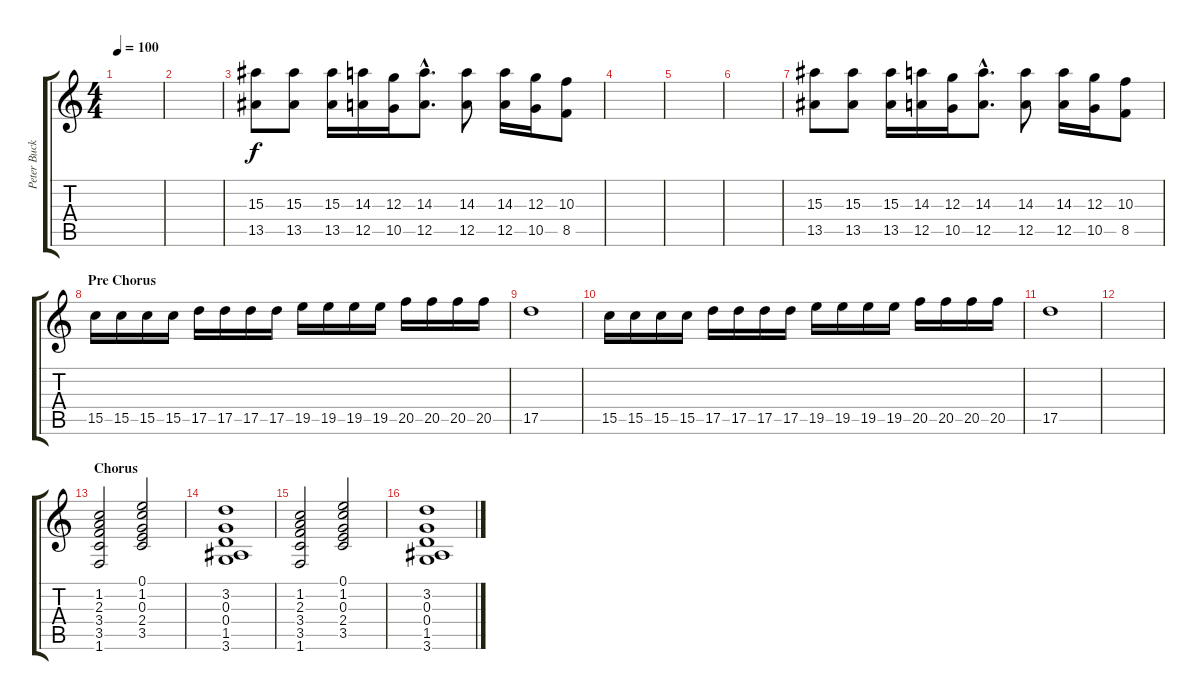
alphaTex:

\track ("Peter Buck (Guitar II)" "Peter Buck") {instrument overdrivenguitar}
\staff {score tabs}
\tuning (E4 B3 G3 D3 A2 E2) {hide}
\ts (4 4)
\tempo 100
\clef g2
\ks c
|
|
(15.3 13.5).8 (15.3 13.5).8 (15.3 13.5).16 (14.3 12.5).16 (12.3 10.5).16 (14.3{hac} 12.5{hac}).8{d} (14.3 12.5).8 (14.3 12.5).16 (12.3 10.5).16 (10.3 8.5).8 |
|
|
|
(15.3 13.5).8 (15.3 13.5).8 (15.3 13.5).16 (14.3 12.5).16 (12.3 10.5).16 (14.3{hac} 12.5{hac}).8{d} (14.3 12.5).8 (14.3 12.5).16 (12.3 10.5).16 (10.3 8.5).8 |
\section ("" "Pre Chorus")
15.5.16 15.5.16 15.5.16 15.5.16 17.5.16 17.5.16 17.5.16 17.5.16 19.5.16 19.5.16 19.5.16 19.5.16 20.5.16 20.5.16 20.5.16 20.5.16 |
17.5.1 |
15.5.16 15.5.16 15.5.16 15.5.16 17.5.16 17.5.16 17.5.16 17.5.16 19.5.16 19.5.16 19.5.16 19.5.16 20.5.16 20.5.16 20.5.16 20.5.16 |
17.5.1 |
|
\section ("" "Chorus")
(1.2 2.3 3.4 3.5 1.6).2 (0.1 1.2 0.3 2.4 3.5).2 |
(3.2 0.3 0.4 1.5 3.6).1 |
(1.2 2.3 3.4 3.5 1.6).2 (0.1 1.2 0.3 2.4 3.5).2 |
(3.2 0.3 0.4 1.5 3.6).1
